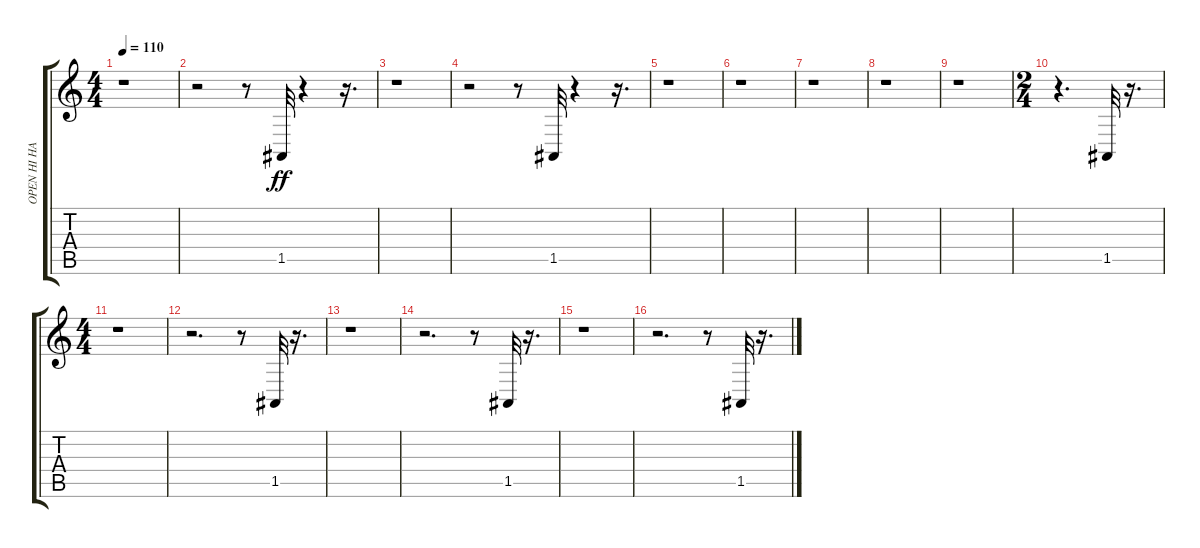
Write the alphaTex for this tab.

\track ("OPEN HI HAT" "OPEN HI HA") {solo instrument agogo}
\staff {score tabs}
\tuning (E4 B3 G3 D3 A2 E2) {hide}
\ts (4 4)
\tempo 110
\clef g2
\ks c
r.1{dy fff} |
r.2 r.8 1.5.32{dy ff} r.4 r.16{d} |
r.1 |
r.2 r.8 1.5.32 r.4 r.16{d} |
r.1 |
r.1 |
r.1 |
r.1 |
r.1 |
\ts (2 4)
r.4{d} 1.5.32 r.16{d} |
\ts (4 4)
r.1 |
r.2{d} r.8 1.5.32 r.16{d} |
r.1 |
r.2{d} r.8 1.5.32 r.16{d} |
r.1 |
r.2{d} r.8 1.5.32 r.16{d}
